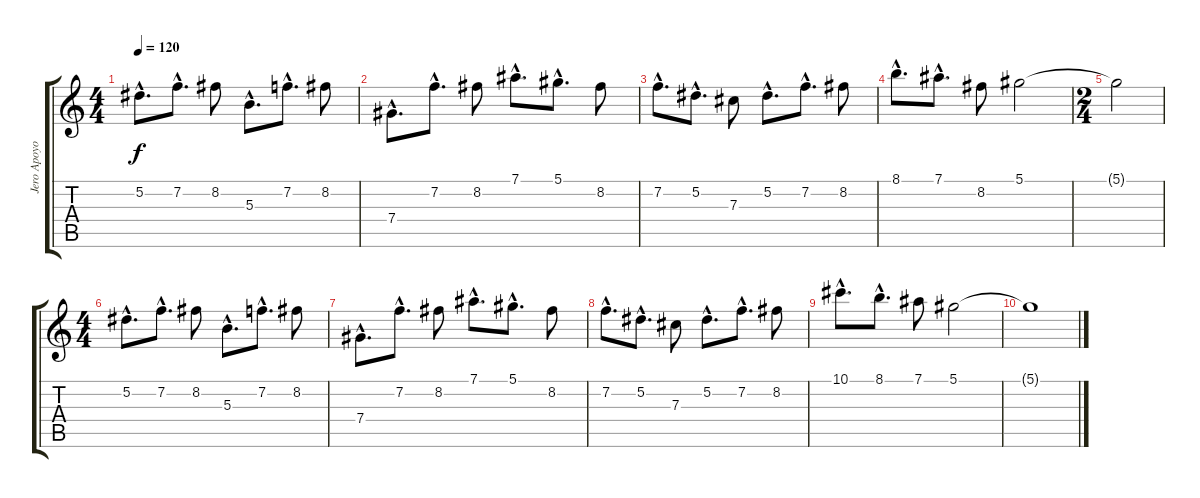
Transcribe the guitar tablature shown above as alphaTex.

\track ("Jero Apoyo" "Jero Apoyo") {instrument distortionguitar}
\staff {score tabs}
\tuning (Eb4 Bb3 Gb3 Db3 Ab2 Eb2) {hide}
\ts (4 4)
\tempo 120
\clef g2
\ks c
5.2{hac}.8{d dy f} 7.2{hac}.8{d} 8.2.8 5.3{hac}.8{d} 7.2{hac}.8{d} 8.2.8 |
7.4{hac}.8{d} 7.2{hac}.8{d} 8.2.8 7.1{hac}.8{d} 5.1{hac}.8{d} 8.2.8 |
7.2{hac}.8{d} 5.2{hac}.8{d} 7.3.8 5.2{hac}.8{d} 7.2{hac}.8{d} 8.2.8 |
8.1{hac}.8{d} 7.1{hac}.8{d} 8.2.8 5.1.2 |
\ts (2 4)
5.1{t}.2 |
\ts (4 4)
5.2{hac}.8{d} 7.2{hac}.8{d} 8.2.8 5.3{hac}.8{d} 7.2{hac}.8{d} 8.2.8 |
7.4{hac}.8{d} 7.2{hac}.8{d} 8.2.8 7.1{hac}.8{d} 5.1{hac}.8{d} 8.2.8 |
7.2{hac}.8{d} 5.2{hac}.8{d} 7.3.8 5.2{hac}.8{d} 7.2{hac}.8{d} 8.2.8 |
10.1{hac}.8{d} 8.1{hac}.8{d} 7.1.8 5.1.2 |
5.1{t}.1
